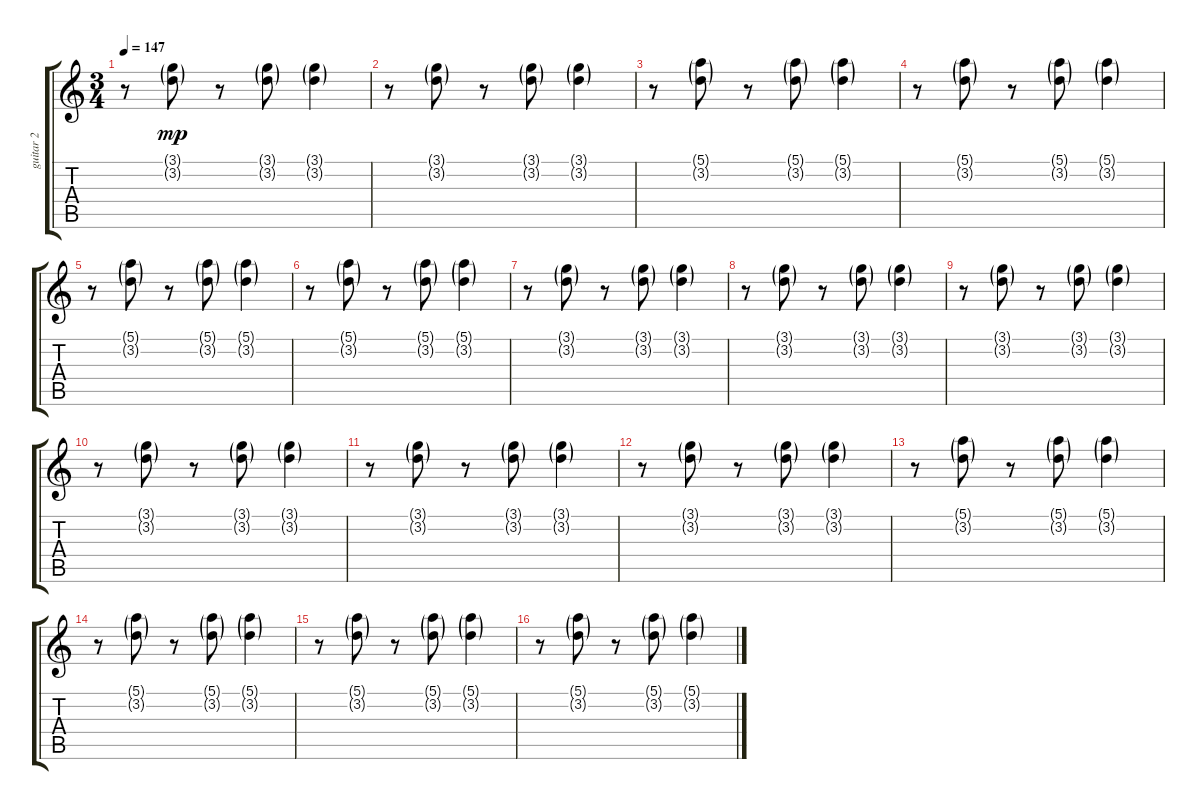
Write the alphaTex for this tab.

\track ("guitar 2" "guitar 2") {instrument electricguitarclean}
\staff {score tabs}
\tuning (E4 B3 G3 D3 A2 D2) {hide}
\ts (3 4)
\tempo 147
\clef g2
\ks c
r.8{dy mp} (3.1{g} 3.2{g}).8 r.8 (3.1{g} 3.2{g}).8 (3.1{g} 3.2{g}).4 |
r.8 (3.1{g} 3.2{g}).8 r.8 (3.1{g} 3.2{g}).8 (3.1{g} 3.2{g}).4 |
r.8 (5.1{g} 3.2{g}).8 r.8 (5.1{g} 3.2{g}).8 (5.1{g} 3.2{g}).4 |
r.8 (5.1{g} 3.2{g}).8 r.8 (5.1{g} 3.2{g}).8 (5.1{g} 3.2{g}).4 |
r.8 (5.1{g} 3.2{g}).8 r.8 (5.1{g} 3.2{g}).8 (5.1{g} 3.2{g}).4 |
r.8 (5.1{g} 3.2{g}).8 r.8 (5.1{g} 3.2{g}).8 (5.1{g} 3.2{g}).4 |
r.8 (3.1{g} 3.2{g}).8 r.8 (3.1{g} 3.2{g}).8 (3.1{g} 3.2{g}).4 |
r.8 (3.1{g} 3.2{g}).8 r.8 (3.1{g} 3.2{g}).8 (3.1{g} 3.2{g}).4 |
r.8 (3.1{g} 3.2{g}).8 r.8 (3.1{g} 3.2{g}).8 (3.1{g} 3.2{g}).4 |
r.8 (3.1{g} 3.2{g}).8 r.8 (3.1{g} 3.2{g}).8 (3.1{g} 3.2{g}).4 |
r.8 (3.1{g} 3.2{g}).8 r.8 (3.1{g} 3.2{g}).8 (3.1{g} 3.2{g}).4 |
r.8 (3.1{g} 3.2{g}).8 r.8 (3.1{g} 3.2{g}).8 (3.1{g} 3.2{g}).4 |
r.8 (5.1{g} 3.2{g}).8 r.8 (5.1{g} 3.2{g}).8 (5.1{g} 3.2{g}).4 |
r.8 (5.1{g} 3.2{g}).8 r.8 (5.1{g} 3.2{g}).8 (5.1{g} 3.2{g}).4 |
r.8 (5.1{g} 3.2{g}).8 r.8 (5.1{g} 3.2{g}).8 (5.1{g} 3.2{g}).4 |
r.8 (5.1{g} 3.2{g}).8 r.8 (5.1{g} 3.2{g}).8 (5.1{g} 3.2{g}).4
